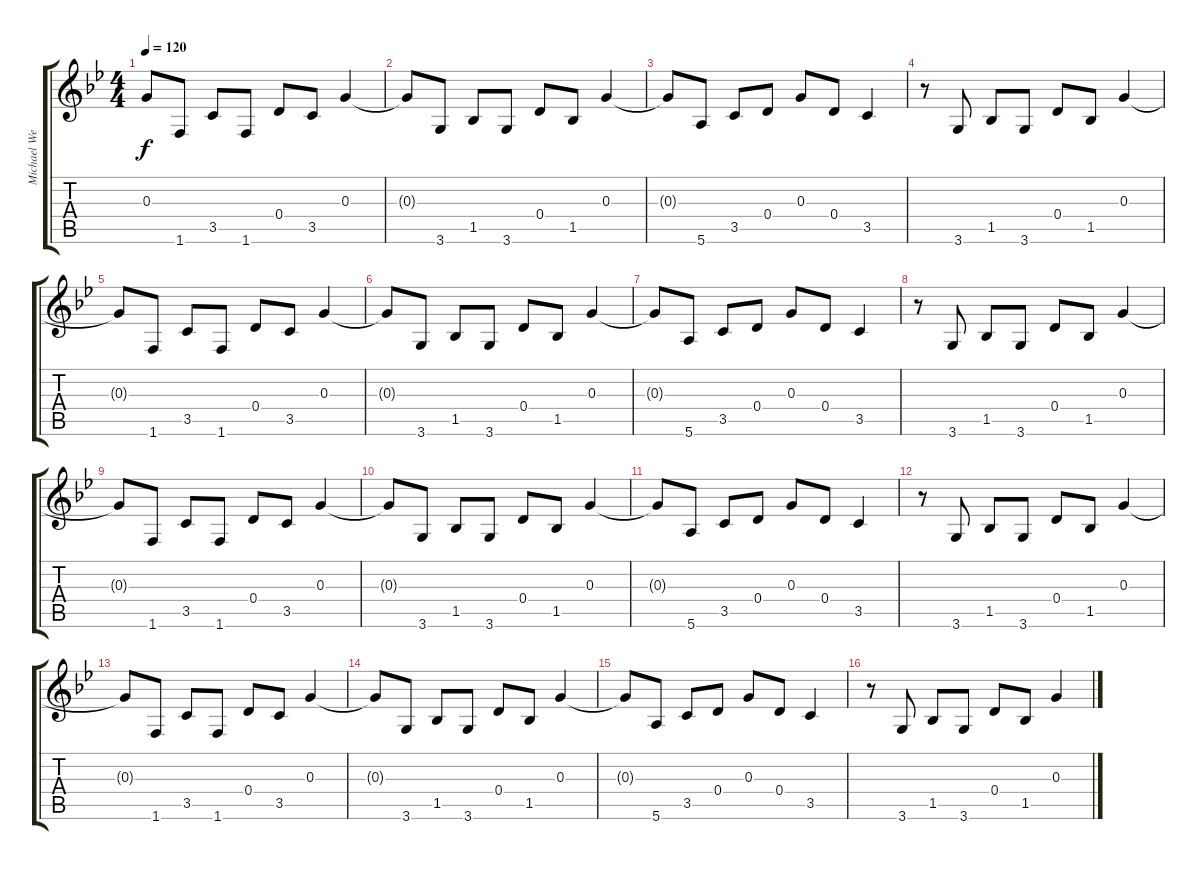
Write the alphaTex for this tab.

\track ("Michael Weikath" "Michael We") {instrument electricguitarclean}
\staff {score tabs}
\tuning (E4 B3 G3 D3 A2 E2) {hide}
\ts (4 4)
\tempo 120
\clef g2
\ks gminor
0.3{t}.8{dy f} 1.6.8 3.5.8 1.6.8 0.4.8 3.5.8 0.3.4 |
0.3{t}.8 3.6.8 1.5.8 3.6.8 0.4.8 1.5.8 0.3.4 |
0.3{t}.8 5.6.8 3.5.8 0.4.8 0.3.8 0.4.8 3.5.4 |
r.8 3.6.8 1.5.8 3.6.8 0.4.8 1.5.8 0.3.4 |
0.3{t}.8 1.6.8 3.5.8 1.6.8 0.4.8 3.5.8 0.3.4 |
0.3{t}.8 3.6.8 1.5.8 3.6.8 0.4.8 1.5.8 0.3.4 |
0.3{t}.8 5.6.8 3.5.8 0.4.8 0.3.8 0.4.8 3.5.4 |
r.8 3.6.8 1.5.8 3.6.8 0.4.8 1.5.8 0.3.4 |
0.3{t}.8 1.6.8 3.5.8 1.6.8 0.4.8 3.5.8 0.3.4 |
0.3{t}.8 3.6.8 1.5.8 3.6.8 0.4.8 1.5.8 0.3.4 |
0.3{t}.8 5.6.8 3.5.8 0.4.8 0.3.8 0.4.8 3.5.4 |
r.8 3.6.8 1.5.8 3.6.8 0.4.8 1.5.8 0.3.4 |
0.3{t}.8 1.6.8 3.5.8 1.6.8 0.4.8 3.5.8 0.3.4 |
0.3{t}.8 3.6.8 1.5.8 3.6.8 0.4.8 1.5.8 0.3.4 |
0.3{t}.8 5.6.8 3.5.8 0.4.8 0.3.8 0.4.8 3.5.4 |
r.8 3.6.8 1.5.8 3.6.8 0.4.8 1.5.8 0.3.4
